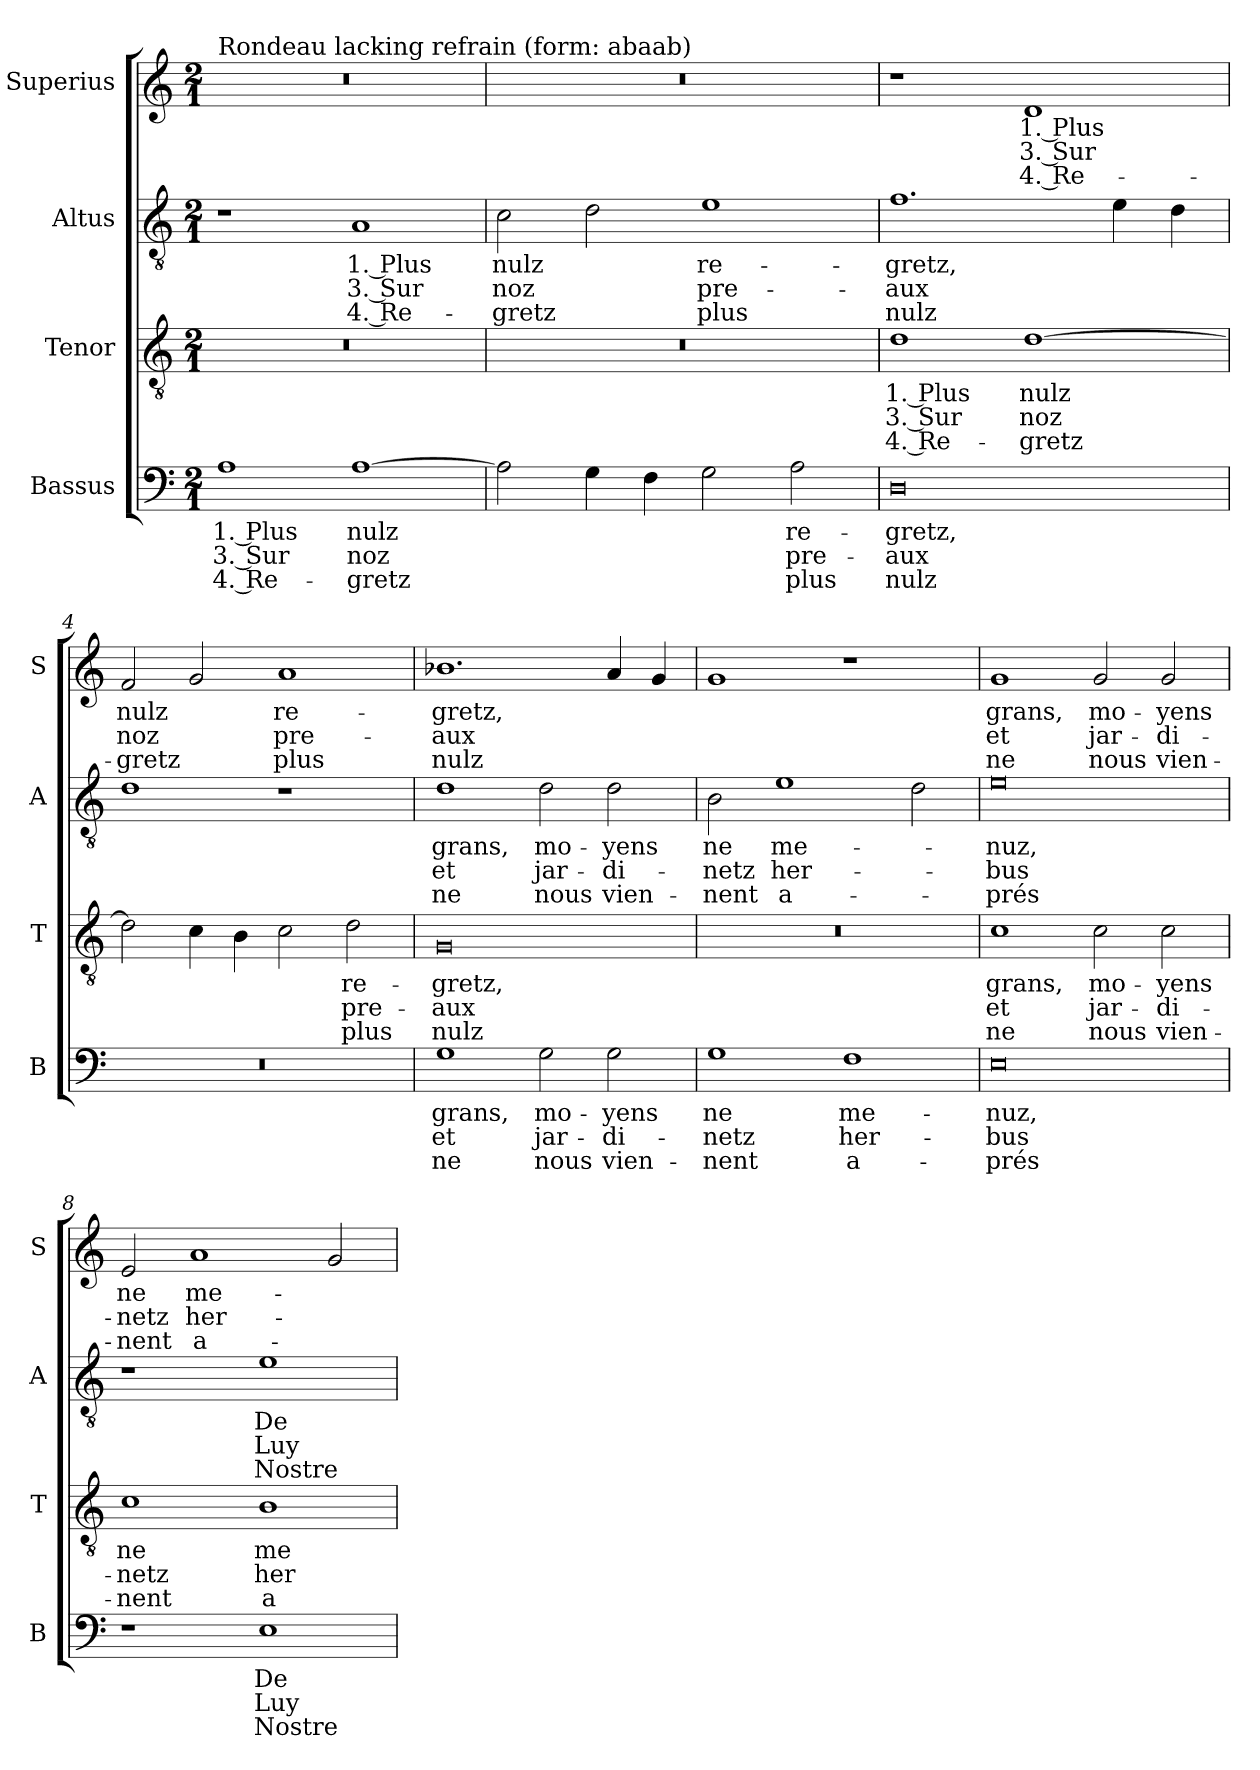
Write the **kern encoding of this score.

**kern	**text	**text	**text	**kern	**text	**text	**text	**kern	**text	**text	**text	**kern	**text	**text	**text
*part4	*part4	*part4	*part4	*part3	*part3	*part3	*part3	*part2	*part2	*part2	*part2	*part1	*part1	*part1	*part1
*staff4	*staff4	*staff4	*staff4	*staff3	*staff3	*staff3	*staff3	*staff2	*staff2	*staff2	*staff2	*staff1	*staff1	*staff1	*staff1
*I"Bassus	*	*	*	*I"Tenor	*	*	*	*I"Altus	*	*	*	*I"Superius	*	*	*
*I'B	*	*	*	*I'T	*	*	*	*I'A	*	*	*	*I'S	*	*	*
*clefF4	*	*	*	*clefGv2	*	*	*	*clefGv2	*	*	*	*clefG2	*	*	*
*k[]	*	*	*	*k[]	*	*	*	*k[]	*	*	*	*k[]	*	*	*
*M2/1	*	*	*	*M2/1	*	*	*	*M2/1	*	*	*	*M2/1	*	*	*
=1	=1	=1	=1	=1	=1	=1	=1	=1	=1	=1	=1	=1	=1	=1	=1
!	!	!	!	!	!	!	!	!	!	!	!	!LO:TX:a:t=Rondeau lacking refrain (form&colon; abaab)	!	!	!
1A	1. Plus	3. Sur	4. Re-	0r	.	.	.	1r	.	.	.	0r	.	.	.
[1A	nulz	noz	-gretz	.	.	.	.	1A	1. Plus	3. Sur	4. Re-	.	.	.	.
=2	=2	=2	=2	=2	=2	=2	=2	=2	=2	=2	=2	=2	=2	=2	=2
2A\]	.	.	.	0r	.	.	.	2c\	nulz	noz	-gretz	0r	.	.	.
4G\	.	.	.	.	.	.	.	2d\	.	.	.	.	.	.	.
4F\	.	.	.	.	.	.	.	.	.	.	.	.	.	.	.
2G\	.	.	.	.	.	.	.	1e	re-	pre-	plus	.	.	.	.
2A\	re-	pre-	plus	.	.	.	.	.	.	.	.	.	.	.	.
=3	=3	=3	=3	=3	=3	=3	=3	=3	=3	=3	=3	=3	=3	=3	=3
0D	-gretz,	-aux	nulz	1d	1. Plus	3. Sur	4. Re-	1.f	-gretz,	-aux	nulz	1r	.	.	.
.	.	.	.	[1d	nulz	noz	-gretz	.	.	.	.	1d	1. Plus	3. Sur	4. Re-
.	.	.	.	.	.	.	.	4e\	.	.	.	.	.	.	.
.	.	.	.	.	.	.	.	4d\	.	.	.	.	.	.	.
=4	=4	=4	=4	=4	=4	=4	=4	=4	=4	=4	=4	=4	=4	=4	=4
0r	.	.	.	2d\]	.	.	.	1d	.	.	.	2f/	nulz	noz	-gretz
.	.	.	.	4c\	.	.	.	.	.	.	.	2g/	.	.	.
.	.	.	.	4B\	.	.	.	.	.	.	.	.	.	.	.
.	.	.	.	2c\	.	.	.	1r	.	.	.	1a	re-	pre-	plus
.	.	.	.	2d\	re-	pre-	plus	.	.	.	.	.	.	.	.
=5	=5	=5	=5	=5	=5	=5	=5	=5	=5	=5	=5	=5	=5	=5	=5
1G	grans,	et	ne	0G	-gretz,	-aux	nulz	1d	grans,	et	ne	1.b-X	-gretz,	-aux	nulz
2G\	mo-	jar-	nous	.	.	.	.	2d\	mo-	jar-	nous	.	.	.	.
2G\	-yens	-di-	vien-	.	.	.	.	2d\	-yens	-di-	vien-	4a/	.	.	.
.	.	.	.	.	.	.	.	.	.	.	.	4g/	.	.	.
=6	=6	=6	=6	=6	=6	=6	=6	=6	=6	=6	=6	=6	=6	=6	=6
1G	ne	-netz	-nent	0r	.	.	.	2B\	ne	-netz	-nent	1g	.	.	.
.	.	.	.	.	.	.	.	1e	me-	her-	a-	.	.	.	.
1F	me-	her-	a-	.	.	.	.	.	.	.	.	1r	.	.	.
.	.	.	.	.	.	.	.	2d\	.	.	.	.	.	.	.
=7	=7	=7	=7	=7	=7	=7	=7	=7	=7	=7	=7	=7	=7	=7	=7
0E	-nuz,	-bus	-prés	1c	grans,	et	ne	0e	-nuz,	-bus	-prés	1g	grans,	et	ne
.	.	.	.	2c\	mo-	jar-	nous	.	.	.	.	2g/	mo-	jar-	nous
.	.	.	.	2c\	-yens	-di-	vien-	.	.	.	.	2g/	-yens	-di-	vien-
=8	=8	=8	=8	=8	=8	=8	=8	=8	=8	=8	=8	=8	=8	=8	=8
1r	.	.	.	1c	ne	-netz	-nent	1r	.	.	.	2e/	ne	-netz	-nent
.	.	.	.	.	.	.	.	.	.	.	.	1a	me-	her-	a-
1E	De	Luy-	Nostre	1B	me-	her-	a-	1e	De	Luy-	Nostre	.	.	.	.
.	.	.	.	.	.	.	.	.	.	.	.	2g/	.	.	.
=	=	=	=	=	=	=	=	=	=	=	=	=	=	=	=
*-	*-	*-	*-	*-	*-	*-	*-	*-	*-	*-	*-	*-	*-	*-	*-
